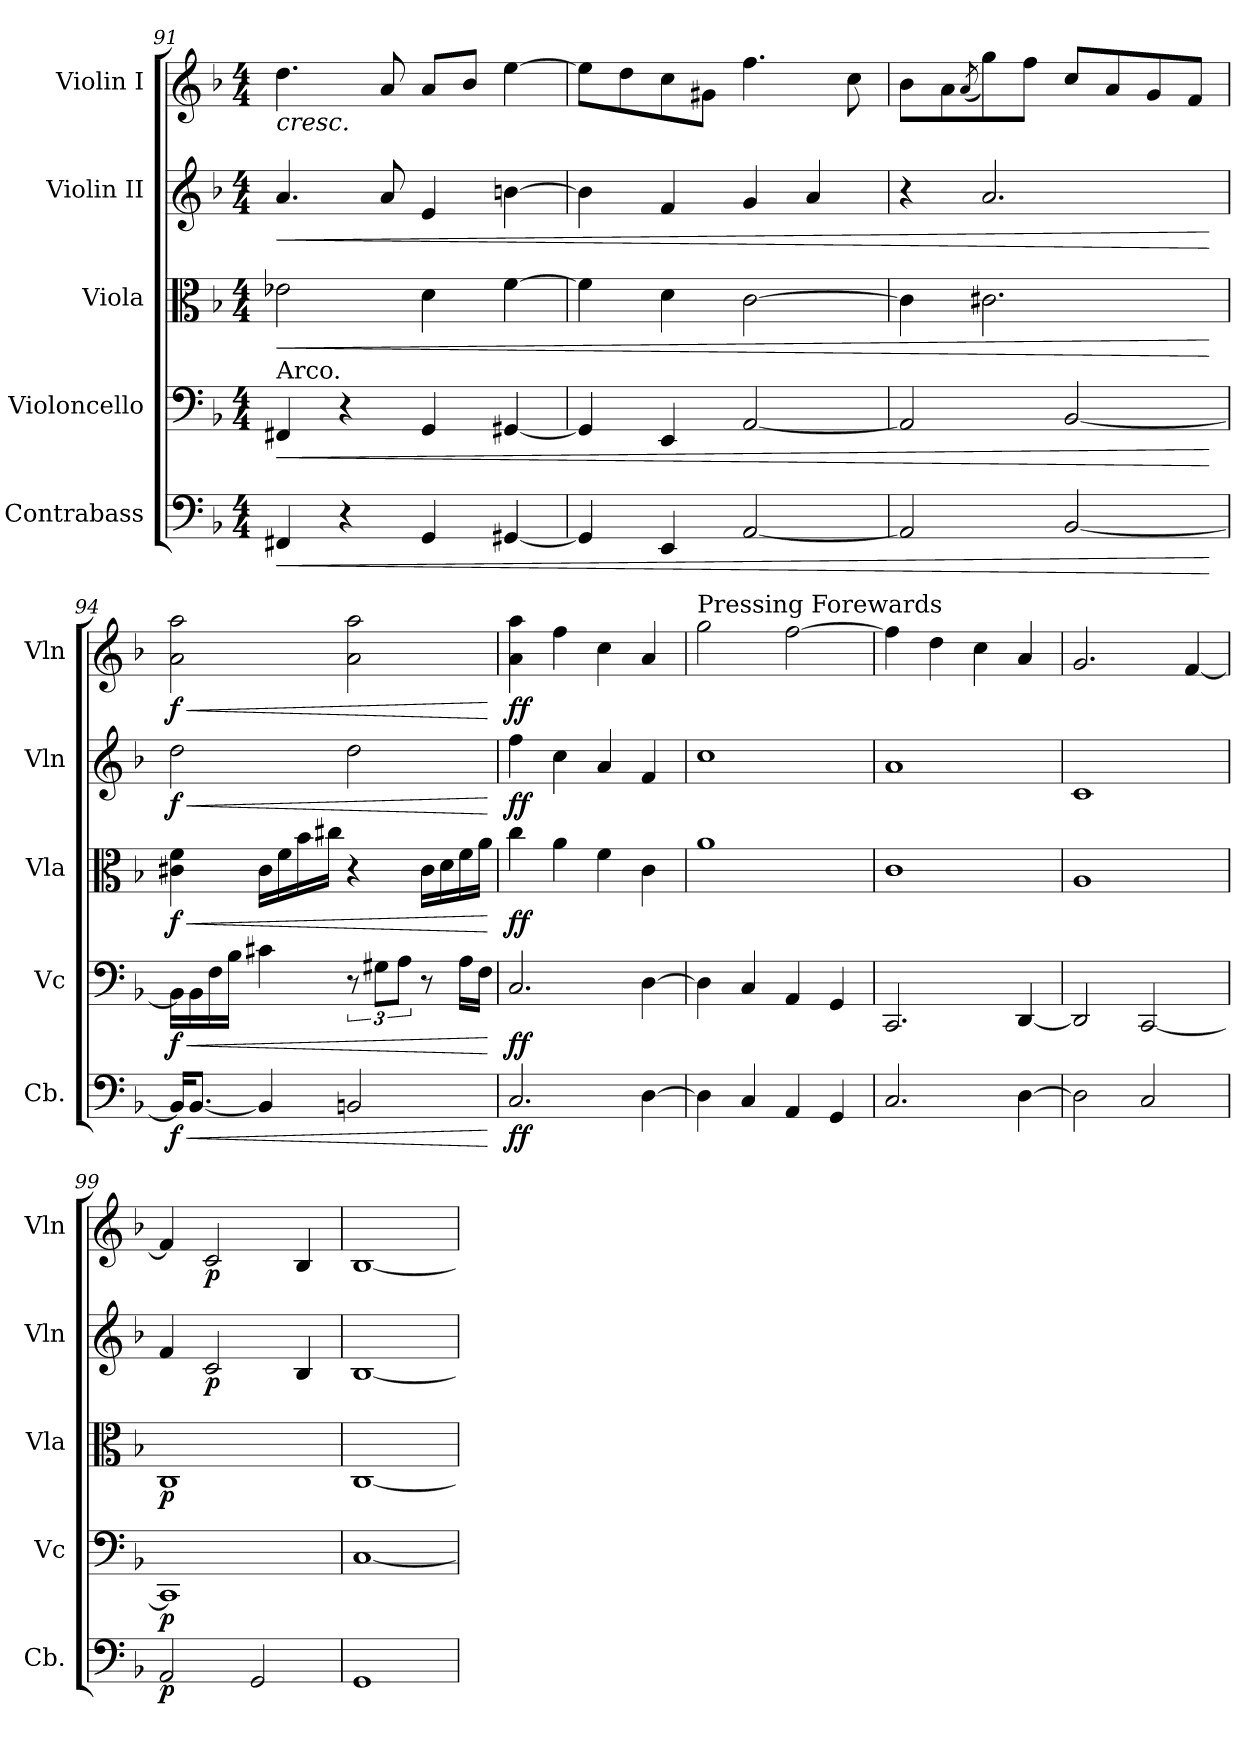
**kern	**dynam	**kern	**dynam	**kern	**dynam	**kern	**dynam	**kern	**dynam
*part5	*part5	*part4	*part4	*part3	*part3	*part2	*part2	*part1	*part1
*staff5	*staff5	*staff4	*staff4	*staff3	*staff3	*staff2	*staff2	*staff1	*staff1
*I"Contrabass	*	*I"Violoncello	*	*I"Viola	*	*I"Violin II	*	*I"Violin I	*
*I'Cb.	*	*I'Vc	*	*I'Vla	*	*I'Vln	*	*I'Vln	*
*clefF4	*	*clefF4	*	*clefC3	*	*clefG2	*	*clefG2	*
*ITrd7c12	*	*	*	*	*	*	*	*	*
*k[b-]	*	*k[b-]	*	*k[b-]	*	*k[b-]	*	*k[b-]	*
*M4/4	*	*M4/4	*	*M4/4	*	*M4/4	*	*M4/4	*
=91	=91	=91	=91	=91	=91	=91	=91	=91	=91
!	!	!LO:TX:a:t=Arco.	!	!	!	!	!	!	!
!	!LO:HP:b	!	!LO:HP:b	!	!LO:HP:b	!	!LO:HP:b	!	!LO:HP:b
4FFF#X/	<	4FF#X/	<	2e-X\	<	4.a/	<	4.dd\	<
4r	.	4r	.	.	.	.	.	.	.
.	.	.	.	.	.	8a/	.	8a/	.
4GGG/	.	4GG/	.	4d\	.	4e/	.	8a/L	.
.	.	.	.	.	.	.	.	8b-/J	.
[4GGG#X/	.	[4GG#X/	.	[4f\	.	[4bn\	.	[4ee\	.
=92	=92	=92	=92	=92	=92	=92	=92	=92	=92
4GGG#/]	.	4GG#/]	.	4f\]	.	4b\]	.	8ee\L]	.
.	.	.	.	.	.	.	.	8dd\	.
4EEE/	.	4EE/	.	4d\	.	4f/	.	8cc\	.
.	.	.	.	.	.	.	.	8g#X\J	.
[2AAA/	.	[2AA/	.	[2c\	.	4g/	.	4.ff\	.
.	.	.	.	.	.	4a/	.	.	.
.	.	.	.	.	.	.	.	8cc\	.
!!LO:PB:g=z
=93	=93	=93	=93	=93	=93	=93	=93	=93	=93
2AAA/]	.	2AA/]	.	4c\]	.	4r	.	8b-\L	.
.	.	.	.	.	.	.	.	8a\	.
.	.	.	.	.	.	.	.	(>8qa/	.
.	.	.	.	2.c#X\	.	2.a/	.	8gg\)	.
.	.	.	.	.	.	.	.	8ff\J	.
[2BBB-/	.	[2BB-/	.	.	.	.	.	8cc/L	.
.	.	.	.	.	.	.	.	8a/	.
.	.	.	.	.	.	.	.	8g/	.
.	.	.	.	.	.	.	.	8f/J	.
.	[	.	[	.	[	.	[	.	.
=94	=94	=94	=94	=94	=94	=94	=94	=94	=94
!	!LO:HP:b	!	!LO:HP:b	!	!LO:HP:b	!	!LO:HP:b	!	!LO:HP:b
!	!LO:DY:n=1:b	!	!LO:DY:n=1:b	!	!LO:DY:n=1:b	!	!LO:DY:n=1:b	!	!LO:DY:n=1:b
16BBB-/KL]	< f	16BB-\LL]	< f	4c#X\ 4f\	< f	2dd\	< f	2a\ 2aa\	< f
[8.BBB-/J	.	16BB-\	.	.	.	.	.	.	.
.	.	16F\	.	.	.	.	.	.	.
.	.	16B-\JJ	.	.	.	.	.	.	.
4BBB-/]	.	4c#X\	.	16c#\LL	.	.	.	.	.
.	.	.	.	16f\	.	.	.	.	.
.	.	.	.	16b-\	.	.	.	.	.
.	.	.	.	16cc#X\JJ	.	.	.	.	.
2BBBn/	.	12r	.	4r	.	2dd\	.	2a\ 2aa\	.
.	.	12G#X\L	.	.	.	.	.	.	.
.	.	12A\J	.	.	.	.	.	.	.
.	.	8r	.	16c#\LL	.	.	.	.	.
.	.	.	.	16d\	.	.	.	.	.
.	.	16A\LL	.	16f\	.	.	.	.	.
.	.	16F\JJ	.	16a\JJ	.	.	.	.	.
.	[	.	[	.	[	.	[	.	[ [
=95	=95	=95	=95	=95	=95	=95	=95	=95	=95
!	!LO:DY:b	!	!LO:DY:b	!	!LO:DY:b	!	!LO:DY:b	!	!LO:DY:b
2.CC/	ff	2.C/	ff	4cc\	ff	4ff\	ff	4a\ 4aa\	ff
.	.	.	.	4a\	.	4cc\	.	4ff\	.
.	.	.	.	4f\	.	4a/	.	4cc\	.
[4DD\	.	[4D\	.	4c\	.	4f/	.	4a/	.
=96	=96	=96	=96	=96	=96	=96	=96	=96	=96
!	!	!	!	!	!	!	!	!LO:TX:a:t=Pressing Forewards	!
4DD\]	.	4D\]	.	1a	.	1cc	.	2gg\	.
4CC/	.	4C/	.	.	.	.	.	.	.
4AAA/	.	4AA/	.	.	.	.	.	[2ff\	.
4GGG/	.	4GG/	.	.	.	.	.	.	.
=97	=97	=97	=97	=97	=97	=97	=97	=97	=97
2.CC/	.	2.CC/	.	1c	.	1a	.	4ff\]	.
.	.	.	.	.	.	.	.	4dd\	.
.	.	.	.	.	.	.	.	4cc\	.
[4DD\	.	[4DD/	.	.	.	.	.	4a/	.
!!LO:LB:g=z
=98	=98	=98	=98	=98	=98	=98	=98	=98	=98
2DD\]	.	2DD/]	.	1A	.	1c	.	2.g/	.
2CC/	.	[2CC/	.	.	.	.	.	.	.
.	.	.	.	.	.	.	.	[4f/	.
=99	=99	=99	=99	=99	=99	=99	=99	=99	=99
!	!LO:DY:b	!	!LO:DY:b	!	!LO:DY:b	!	!	!	!
2AAA/	p	1CC]	p	1C	p	4f/	.	4f/]	.
!	!	!	!	!	!	!	!LO:DY:b	!	!LO:DY:b
.	.	.	.	.	.	2c/	p	2c/	p
2GGG/	.	.	.	.	.	.	.	.	.
.	.	.	.	.	.	4B-/	.	4B-/	.
=100	=100	=100	=100	=100	=100	=100	=100	=100	=100
1GGG	.	[1C	.	[1C	.	[1B-	.	[1B-	.
=	=	=	=	=	=	=	=	=	=
*-	*-	*-	*-	*-	*-	*-	*-	*-	*-
